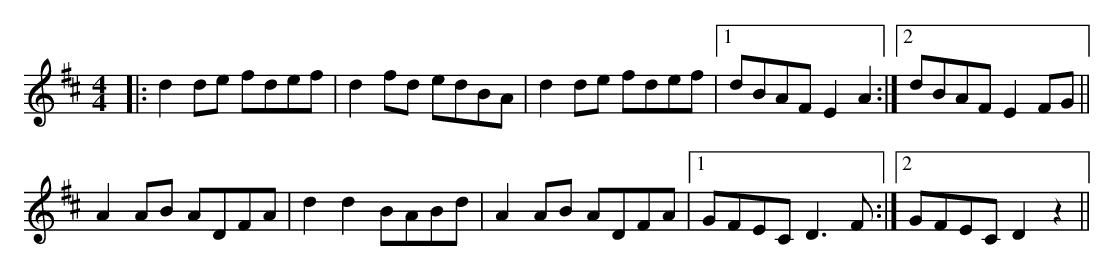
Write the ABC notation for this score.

X:1
M:4/4
K:D
|:d2 de fdef|d2 fd edBA|d2 de fdef|1 dBAF E2 A2:|2 dBAF E2 FG||
A2 AB ADFA|d2 d2 BABd|A2 AB ADFA|1 GFEC D3 F:|2 GFEC D2 z2||
